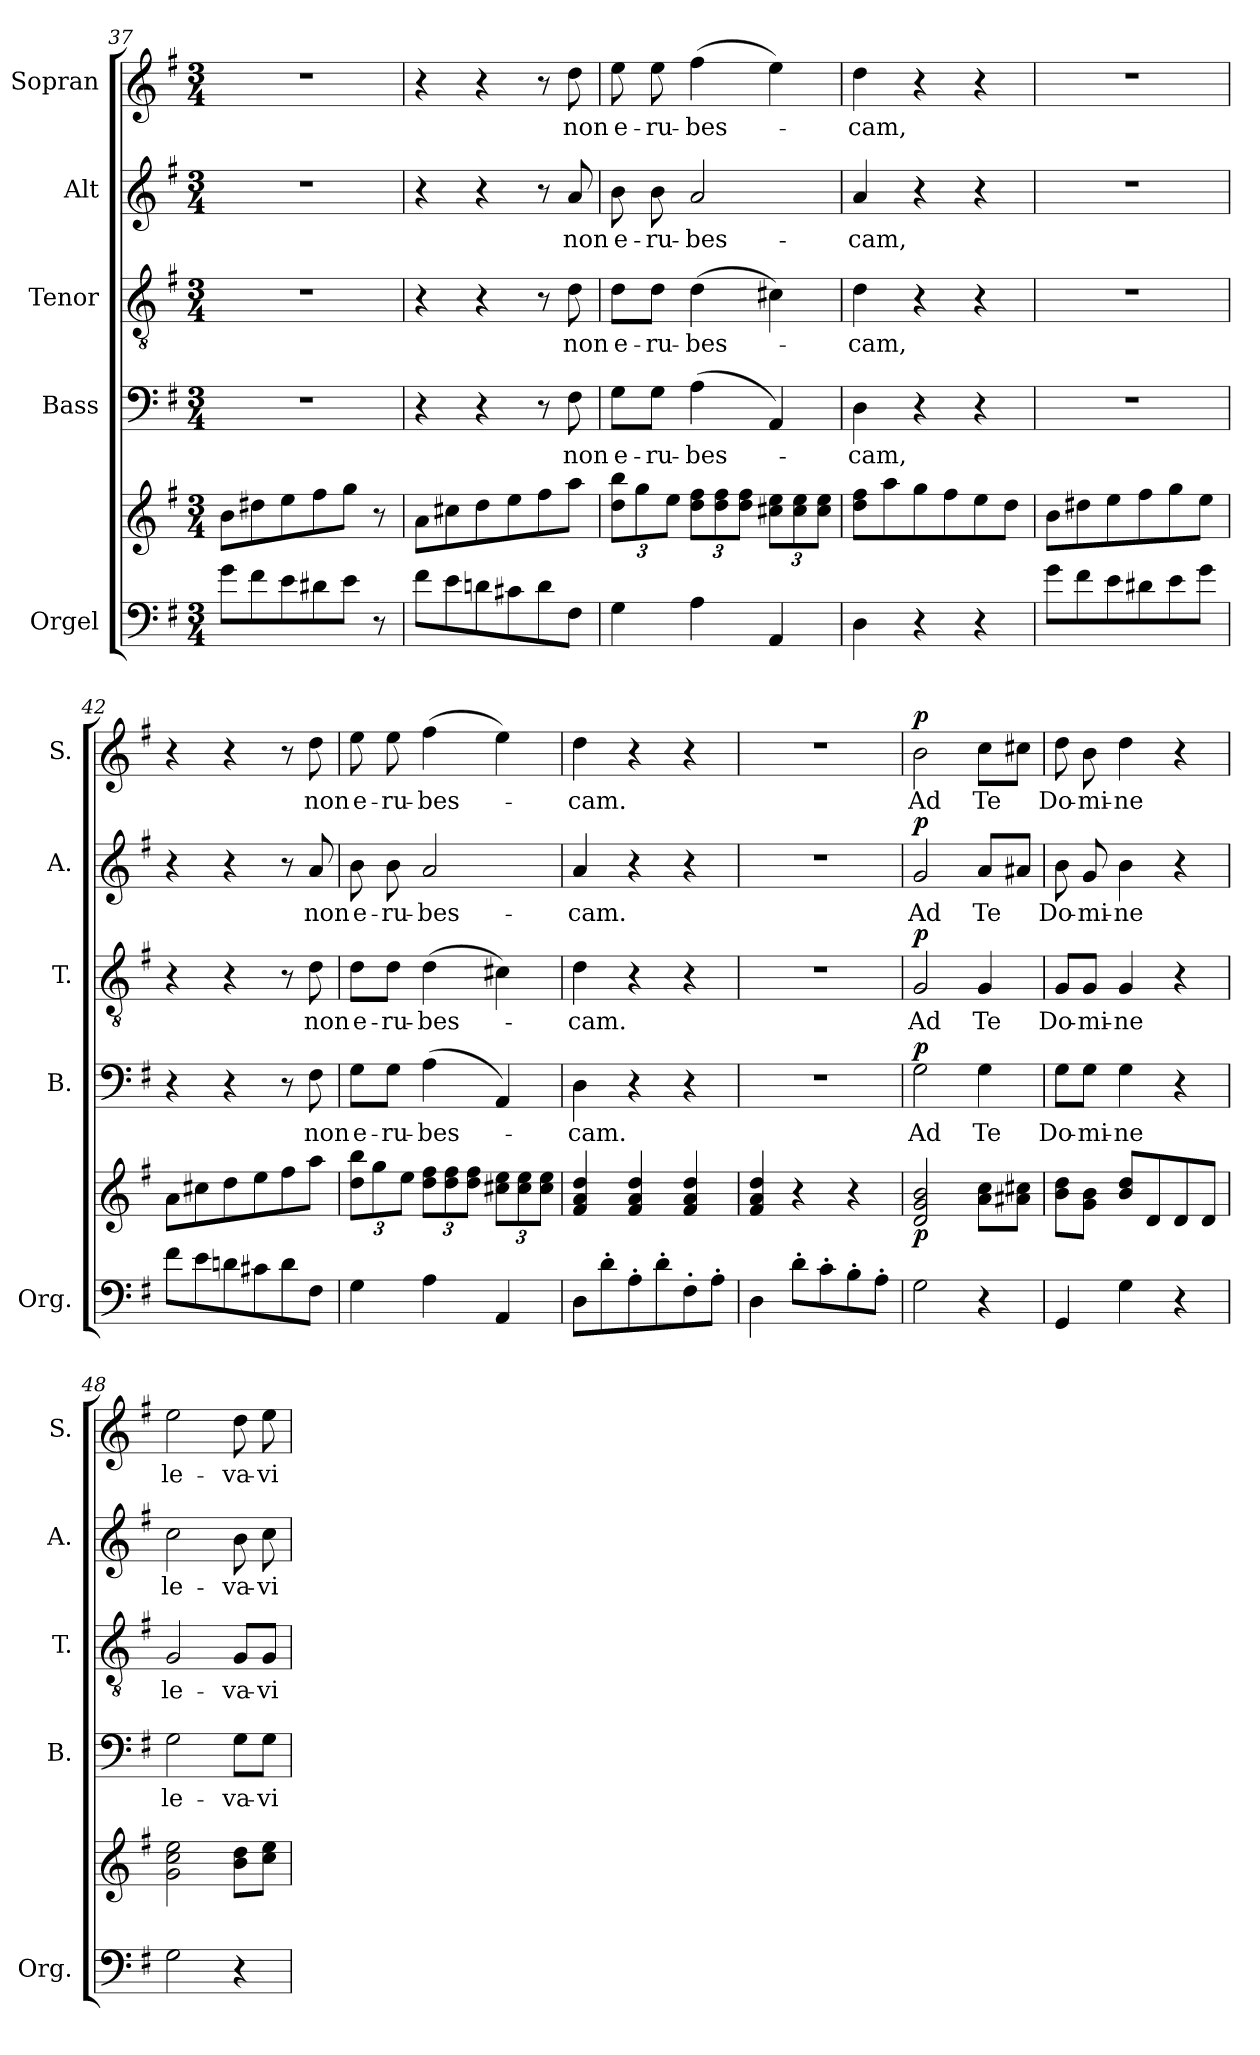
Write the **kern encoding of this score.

**kern	**kern	**dynam	**kern	**text	**dynam	**kern	**text	**dynam	**kern	**text	**dynam	**kern	**text	**dynam
*part5	*part5	*part5	*part4	*part4	*part4	*part3	*part3	*part3	*part2	*part2	*part2	*part1	*part1	*part1
*staff6	*staff5	*staff5/6	*staff4	*staff4	*staff4	*staff3	*staff3	*staff3	*staff2	*staff2	*staff2	*staff1	*staff1	*staff1
*I"Orgel	*	*	*I"Bass	*	*	*I"Tenor	*	*	*I"Alt	*	*	*I"Sopran	*	*
*I'Org.	*	*	*I'B.	*	*	*I'T.	*	*	*I'A.	*	*	*I'S.	*	*
*clefF4	*clefG2	*	*clefF4	*	*	*clefGv2	*	*	*clefG2	*	*	*clefG2	*	*
*k[f#]	*k[f#]	*	*k[f#]	*	*	*k[f#]	*	*	*k[f#]	*	*	*k[f#]	*	*
*G:	*G:	*	*G:	*	*	*G:	*	*	*G:	*	*	*G:	*	*
*M3/4	*M3/4	*	*M3/4	*	*	*M3/4	*	*	*M3/4	*	*	*M3/4	*	*
=37	=37	=37	=37	=37	=37	=37	=37	=37	=37	=37	=37	=37	=37	=37
8g\L	8b\L	.	2.r	.	.	2.r	.	.	2.r	.	.	2.r	.	.
8f#\	8dd#X\	.	.	.	.	.	.	.	.	.	.	.	.	.
8e\	8ee\	.	.	.	.	.	.	.	.	.	.	.	.	.
8d#X\	8ff#\	.	.	.	.	.	.	.	.	.	.	.	.	.
8e\J	8gg\J	.	.	.	.	.	.	.	.	.	.	.	.	.
8r	8r	.	.	.	.	.	.	.	.	.	.	.	.	.
!!LO:LB:g=z
=38	=38	=38	=38	=38	=38	=38	=38	=38	=38	=38	=38	=38	=38	=38
8f#\L	8a\L	.	4r	.	.	4r	.	.	4r	.	.	4r	.	.
8e\	8cc#X\	.	.	.	.	.	.	.	.	.	.	.	.	.
8dn\	8dd\	.	4r	.	.	4r	.	.	4r	.	.	4r	.	.
8c#X\	8ee\	.	.	.	.	.	.	.	.	.	.	.	.	.
8d\	8ff#\	.	8r	.	.	8r	.	.	8r	.	.	8r	.	.
!	!	!	!	!LO:LY:b	!	!	!LO:LY:b	!	!	!LO:LY:b	!	!	!LO:LY:b	!
8F#\J	8aa\J	.	8F#\	non	.	8d\	non	.	8a/	non	.	8dd\	non	.
=39	=39	=39	=39	=39	=39	=39	=39	=39	=39	=39	=39	=39	=39	=39
!	!	!	!	!LO:LY:b	!	!	!LO:LY:b	!	!	!LO:LY:b	!	!	!LO:LY:b	!
4G\	12dd\ 12bb\L	.	8G\L	e-	.	8d\L	e-	.	8b\	e-	.	8ee\	e-	.
.	12gg\	.	.	.	.	.	.	.	.	.	.	.	.	.
!	!	!	!	!LO:LY:b	!	!	!LO:LY:b	!	!	!LO:LY:b	!	!	!LO:LY:b	!
.	.	.	8G\J	-ru-	.	8d\J	-ru-	.	8b\	-ru-	.	8ee\	-ru-	.
.	12ee\J	.	.	.	.	.	.	.	.	.	.	.	.	.
!	!	!	!	!LO:LY:b	!	!	!LO:LY:b	!	!	!LO:LY:b	!	!	!LO:LY:b	!
4A\	12dd\ 12ff#\L	.	(>4A\	-bes-	.	(>4d\	-bes-	.	2a/	-bes-	.	(>4ff#\	-bes-	.
.	12dd\ 12ff#\	.	.	.	.	.	.	.	.	.	.	.	.	.
.	12dd\ 12ff#\J	.	.	.	.	.	.	.	.	.	.	.	.	.
4AA/	12cc#X\ 12ee\L	.	4AA/)	.	.	4c#X\)	.	.	.	.	.	4ee\)	.	.
.	12cc#\ 12ee\	.	.	.	.	.	.	.	.	.	.	.	.	.
.	12cc#\ 12ee\J	.	.	.	.	.	.	.	.	.	.	.	.	.
=40	=40	=40	=40	=40	=40	=40	=40	=40	=40	=40	=40	=40	=40	=40
!	!	!	!	!LO:LY:b	!	!	!LO:LY:b	!	!	!LO:LY:b	!	!	!LO:LY:b	!
4D\	8dd\ 8ff#\L	.	4D\	-cam,	.	4d\	-cam,	.	4a/	-cam,	.	4dd\	-cam,	.
.	8aa\	.	.	.	.	.	.	.	.	.	.	.	.	.
4r	8gg\	.	4r	.	.	4r	.	.	4r	.	.	4r	.	.
.	8ff#\	.	.	.	.	.	.	.	.	.	.	.	.	.
4r	8ee\	.	4r	.	.	4r	.	.	4r	.	.	4r	.	.
.	8dd\J	.	.	.	.	.	.	.	.	.	.	.	.	.
=41	=41	=41	=41	=41	=41	=41	=41	=41	=41	=41	=41	=41	=41	=41
8g\L	8b\L	.	2.r	.	.	2.r	.	.	2.r	.	.	2.r	.	.
8f#\	8dd#X\	.	.	.	.	.	.	.	.	.	.	.	.	.
8e\	8ee\	.	.	.	.	.	.	.	.	.	.	.	.	.
8d#X\	8ff#\	.	.	.	.	.	.	.	.	.	.	.	.	.
8e\	8gg\	.	.	.	.	.	.	.	.	.	.	.	.	.
8g\J	8ee\J	.	.	.	.	.	.	.	.	.	.	.	.	.
=42	=42	=42	=42	=42	=42	=42	=42	=42	=42	=42	=42	=42	=42	=42
8f#\L	8a\L	.	4r	.	.	4r	.	.	4r	.	.	4r	.	.
8e\	8cc#X\	.	.	.	.	.	.	.	.	.	.	.	.	.
8dn\	8dd\	.	4r	.	.	4r	.	.	4r	.	.	4r	.	.
8c#X\	8ee\	.	.	.	.	.	.	.	.	.	.	.	.	.
8d\	8ff#\	.	8r	.	.	8r	.	.	8r	.	.	8r	.	.
!	!	!	!	!LO:LY:b	!	!	!LO:LY:b	!	!	!LO:LY:b	!	!	!LO:LY:b	!
8F#\J	8aa\J	.	8F#\	non	.	8d\	non	.	8a/	non	.	8dd\	non	.
=43	=43	=43	=43	=43	=43	=43	=43	=43	=43	=43	=43	=43	=43	=43
!	!	!	!	!LO:LY:b	!	!	!LO:LY:b	!	!	!LO:LY:b	!	!	!LO:LY:b	!
4G\	12dd\ 12bb\L	.	8G\L	e-	.	8d\L	e-	.	8b\	e-	.	8ee\	e-	.
.	12gg\	.	.	.	.	.	.	.	.	.	.	.	.	.
!	!	!	!	!LO:LY:b	!	!	!LO:LY:b	!	!	!LO:LY:b	!	!	!LO:LY:b	!
.	.	.	8G\J	-ru-	.	8d\J	-ru-	.	8b\	-ru-	.	8ee\	-ru-	.
.	12ee\J	.	.	.	.	.	.	.	.	.	.	.	.	.
!	!	!	!	!LO:LY:b	!	!	!LO:LY:b	!	!	!LO:LY:b	!	!	!LO:LY:b	!
4A\	12dd\ 12ff#\L	.	(>4A\	-bes-	.	(>4d\	-bes-	.	2a/	-bes-	.	(>4ff#\	-bes-	.
.	12dd\ 12ff#\	.	.	.	.	.	.	.	.	.	.	.	.	.
.	12dd\ 12ff#\J	.	.	.	.	.	.	.	.	.	.	.	.	.
4AA/	12cc#X\ 12ee\L	.	4AA/)	.	.	4c#X\)	.	.	.	.	.	4ee\)	.	.
.	12cc#\ 12ee\	.	.	.	.	.	.	.	.	.	.	.	.	.
.	12cc#\ 12ee\J	.	.	.	.	.	.	.	.	.	.	.	.	.
=44	=44	=44	=44	=44	=44	=44	=44	=44	=44	=44	=44	=44	=44	=44
!	!	!	!	!LO:LY:b	!	!	!LO:LY:b	!	!	!LO:LY:b	!	!	!LO:LY:b	!
8D\L	4f#/ 4a/ 4dd/	.	4D\	-cam.	.	4d\	-cam.	.	4a/	-cam.	.	4dd\	-cam.	.
8d'>\	.	.	.	.	.	.	.	.	.	.	.	.	.	.
8A'>\	4f#/ 4a/ 4dd/	.	4r	.	.	4r	.	.	4r	.	.	4r	.	.
8d'>\	.	.	.	.	.	.	.	.	.	.	.	.	.	.
8F#'>\	4f#/ 4a/ 4dd/	.	4r	.	.	4r	.	.	4r	.	.	4r	.	.
8A'>\J	.	.	.	.	.	.	.	.	.	.	.	.	.	.
!!LO:PB:g=z
=45	=45	=45	=45	=45	=45	=45	=45	=45	=45	=45	=45	=45	=45	=45
4D\	4f#/ 4a/ 4dd/	.	2.r	.	.	2.r	.	.	2.r	.	.	2.r	.	.
8d'>\L	4r	.	.	.	.	.	.	.	.	.	.	.	.	.
8c'>\	.	.	.	.	.	.	.	.	.	.	.	.	.	.
8B'>\	4r	.	.	.	.	.	.	.	.	.	.	.	.	.
8A'>\J	.	.	.	.	.	.	.	.	.	.	.	.	.	.
=46	=46	=46	=46	=46	=46	=46	=46	=46	=46	=46	=46	=46	=46	=46
!	!	!LO:DY:b	!	!LO:LY:b	!LO:DY:a	!	!LO:LY:b	!LO:DY:a	!	!LO:LY:b	!LO:DY:a	!	!LO:LY:b	!LO:DY:a
2G\	2d/ 2g/ 2b/	p	2G\	Ad	p	2G/	Ad	p	2g/	Ad	p	2b\	Ad	p
!	!	!	!	!LO:LY:b	!	!	!LO:LY:b	!	!	!LO:LY:b	!	!	!LO:LY:b	!
4r	8a\ 8cc\L	.	4G\	Te	.	4G/	Te	.	8a/L	Te	.	8cc\L	Te	.
.	8a#X\ 8cc#X\J	.	.	.	.	.	.	.	8a#X/J	.	.	8cc#X\J	.	.
=47	=47	=47	=47	=47	=47	=47	=47	=47	=47	=47	=47	=47	=47	=47
!	!	!	!	!LO:LY:b	!	!	!LO:LY:b	!	!	!LO:LY:b	!	!	!LO:LY:b	!
4GG/	8b\ 8dd\L	.	8G\L	Do-	.	8G/L	Do-	.	8b\	Do-	.	8dd\	Do-	.
!	!	!	!	!LO:LY:b	!	!	!LO:LY:b	!	!	!LO:LY:b	!	!	!LO:LY:b	!
.	8g\ 8b\J	.	8G\J	-mi-	.	8G/J	-mi-	.	8g/	-mi-	.	8b\	-mi-	.
!	!	!	!	!LO:LY:b	!	!	!LO:LY:b	!	!	!LO:LY:b	!	!	!LO:LY:b	!
4G\	8b/ 8dd/L	.	4G\	-ne	.	4G/	-ne	.	4b\	-ne	.	4dd\	-ne	.
.	8d/	.	.	.	.	.	.	.	.	.	.	.	.	.
4r	8d/	.	4r	.	.	4r	.	.	4r	.	.	4r	.	.
.	8d/J	.	.	.	.	.	.	.	.	.	.	.	.	.
=48	=48	=48	=48	=48	=48	=48	=48	=48	=48	=48	=48	=48	=48	=48
!	!	!	!	!LO:LY:b	!	!	!LO:LY:b	!	!	!LO:LY:b	!	!	!LO:LY:b	!
2G\	2g\ 2cc\ 2ee\	.	2G\	le-	.	2G/	le-	.	2cc\	le-	.	2ee\	le-	.
!	!	!	!	!LO:LY:b	!	!	!LO:LY:b	!	!	!LO:LY:b	!	!	!LO:LY:b	!
4r	8b\ 8dd\L	.	8G\L	-va-	.	8G/L	-va-	.	8b\	-va-	.	8dd\	-va-	.
!	!	!	!	!LO:LY:b	!	!	!LO:LY:b	!	!	!LO:LY:b	!	!	!LO:LY:b	!
.	8cc\ 8ee\J	.	8G\J	-vi	.	8G/J	-vi	.	8cc\	-vi	.	8ee\	-vi	.
=	=	=	=	=	=	=	=	=	=	=	=	=	=	=
*-	*-	*-	*-	*-	*-	*-	*-	*-	*-	*-	*-	*-	*-	*-
